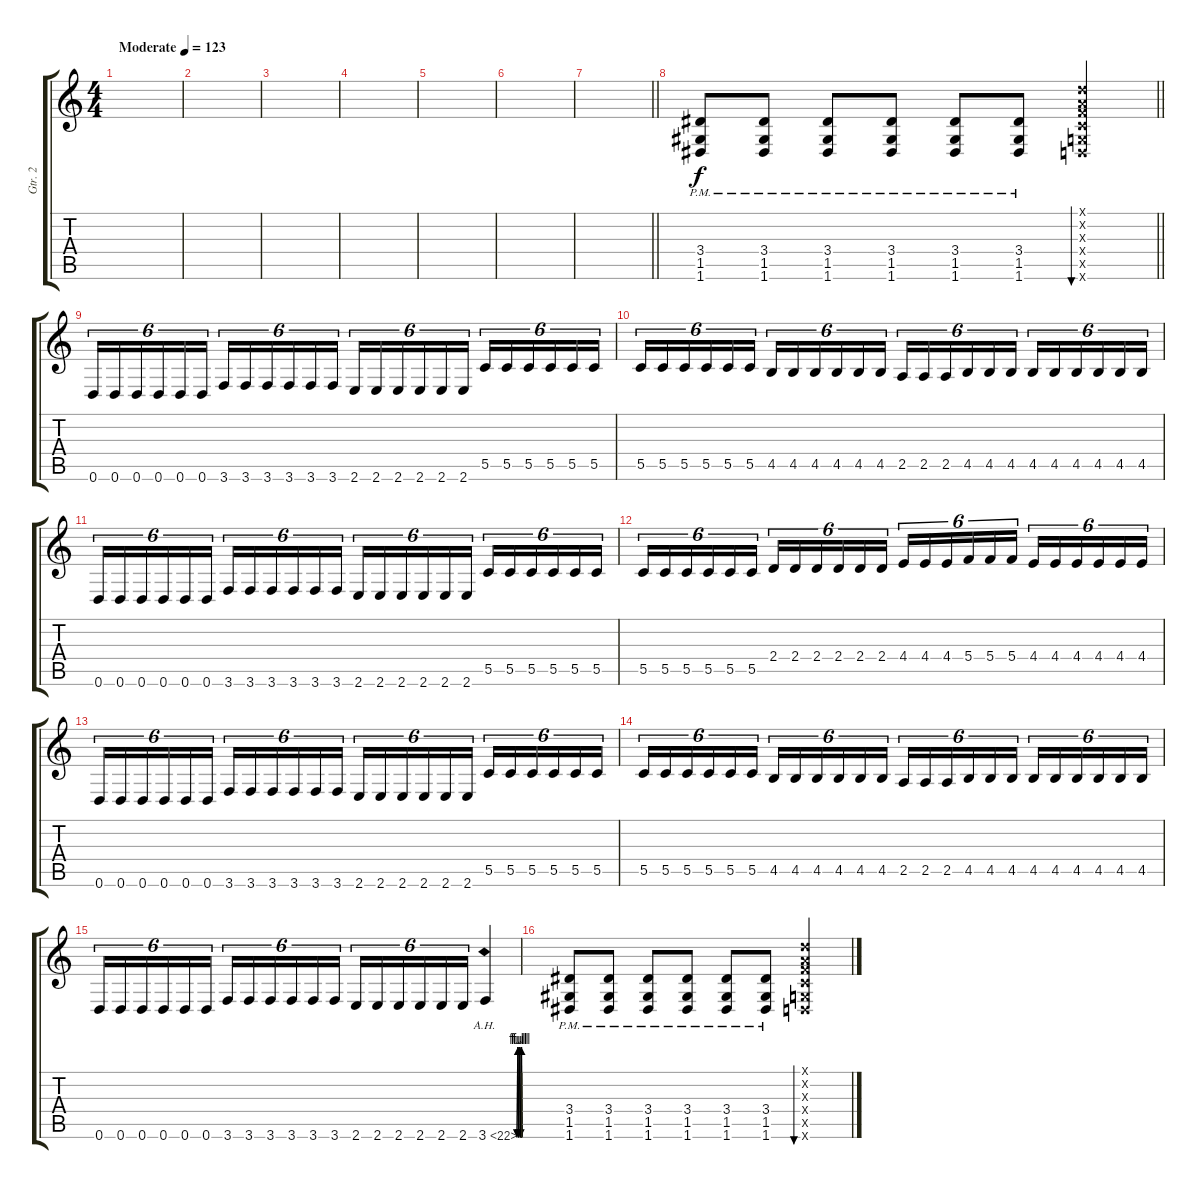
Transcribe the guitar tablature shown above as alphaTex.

\track ("Gtr. 2" "Gtr. 2") {instrument distortionguitar}
\staff {score tabs}
\tuning (D4 A3 F3 C3 G2 D2) {hide}
\ts (4 4)
\tempo (123 "Moderate")
\clef g2
\ks c
|
|
|
|
|
|
\barLineRight lightlight
|
\section ("" "")
\barLineRight lightlight
(3.4{pm} 1.5{pm} 1.6{pm}).8 (3.4{pm} 1.5{pm} 1.6{pm}).8 (3.4{pm} 1.5{pm} 1.6{pm}).8 (3.4{pm} 1.5{pm} 1.6{pm}).8 (3.4{pm} 1.5{pm} 1.6{pm}).8 (3.4{pm} 1.5{pm} 1.6{pm}).8 (0.1{x} 0.2{x} 0.3{x} 0.4{x} 0.5{x} 0.6{x}).4{bu 480} |
0.6.16{tu (6 4)} 0.6.16{tu (6 4)} 0.6.16{tu (6 4)} 0.6.16{tu (6 4)} 0.6.16{tu (6 4)} 0.6.16{tu (6 4)} 3.6.16{tu (6 4)} 3.6.16{tu (6 4)} 3.6.16{tu (6 4)} 3.6.16{tu (6 4)} 3.6.16{tu (6 4)} 3.6.16{tu (6 4)} 2.6.16{tu (6 4)} 2.6.16{tu (6 4)} 2.6.16{tu (6 4)} 2.6.16{tu (6 4)} 2.6.16{tu (6 4)} 2.6.16{tu (6 4)} 5.5.16{tu (6 4)} 5.5.16{tu (6 4)} 5.5.16{tu (6 4)} 5.5.16{tu (6 4)} 5.5.16{tu (6 4)} 5.5.16{tu (6 4)} |
5.5.16{tu (6 4)} 5.5.16{tu (6 4)} 5.5.16{tu (6 4)} 5.5.16{tu (6 4)} 5.5.16{tu (6 4)} 5.5.16{tu (6 4)} 4.5.16{tu (6 4)} 4.5.16{tu (6 4)} 4.5.16{tu (6 4)} 4.5.16{tu (6 4)} 4.5.16{tu (6 4)} 4.5.16{tu (6 4)} 2.5.16{tu (6 4)} 2.5.16{tu (6 4)} 2.5.16{tu (6 4)} 4.5.16{tu (6 4)} 4.5.16{tu (6 4)} 4.5.16{tu (6 4)} 4.5.16{tu (6 4)} 4.5.16{tu (6 4)} 4.5.16{tu (6 4)} 4.5.16{tu (6 4)} 4.5.16{tu (6 4)} 4.5.16{tu (6 4)} |
0.6.16{tu (6 4)} 0.6.16{tu (6 4)} 0.6.16{tu (6 4)} 0.6.16{tu (6 4)} 0.6.16{tu (6 4)} 0.6.16{tu (6 4)} 3.6.16{tu (6 4)} 3.6.16{tu (6 4)} 3.6.16{tu (6 4)} 3.6.16{tu (6 4)} 3.6.16{tu (6 4)} 3.6.16{tu (6 4)} 2.6.16{tu (6 4)} 2.6.16{tu (6 4)} 2.6.16{tu (6 4)} 2.6.16{tu (6 4)} 2.6.16{tu (6 4)} 2.6.16{tu (6 4)} 5.5.16{tu (6 4)} 5.5.16{tu (6 4)} 5.5.16{tu (6 4)} 5.5.16{tu (6 4)} 5.5.16{tu (6 4)} 5.5.16{tu (6 4)} |
5.5.16{tu (6 4)} 5.5.16{tu (6 4)} 5.5.16{tu (6 4)} 5.5.16{tu (6 4)} 5.5.16{tu (6 4)} 5.5.16{tu (6 4)} 2.4.16{tu (6 4)} 2.4.16{tu (6 4)} 2.4.16{tu (6 4)} 2.4.16{tu (6 4)} 2.4.16{tu (6 4)} 2.4.16{tu (6 4)} 4.4.16{tu (6 4)} 4.4.16{tu (6 4)} 4.4.16{tu (6 4)} 5.4.16{tu (6 4)} 5.4.16{tu (6 4)} 5.4.16{tu (6 4)} 4.4.16{tu (6 4)} 4.4.16{tu (6 4)} 4.4.16{tu (6 4)} 4.4.16{tu (6 4)} 4.4.16{tu (6 4)} 4.4.16{tu (6 4)} |
0.6.16{tu (6 4)} 0.6.16{tu (6 4)} 0.6.16{tu (6 4)} 0.6.16{tu (6 4)} 0.6.16{tu (6 4)} 0.6.16{tu (6 4)} 3.6.16{tu (6 4)} 3.6.16{tu (6 4)} 3.6.16{tu (6 4)} 3.6.16{tu (6 4)} 3.6.16{tu (6 4)} 3.6.16{tu (6 4)} 2.6.16{tu (6 4)} 2.6.16{tu (6 4)} 2.6.16{tu (6 4)} 2.6.16{tu (6 4)} 2.6.16{tu (6 4)} 2.6.16{tu (6 4)} 5.5.16{tu (6 4)} 5.5.16{tu (6 4)} 5.5.16{tu (6 4)} 5.5.16{tu (6 4)} 5.5.16{tu (6 4)} 5.5.16{tu (6 4)} |
5.5.16{tu (6 4)} 5.5.16{tu (6 4)} 5.5.16{tu (6 4)} 5.5.16{tu (6 4)} 5.5.16{tu (6 4)} 5.5.16{tu (6 4)} 4.5.16{tu (6 4)} 4.5.16{tu (6 4)} 4.5.16{tu (6 4)} 4.5.16{tu (6 4)} 4.5.16{tu (6 4)} 4.5.16{tu (6 4)} 2.5.16{tu (6 4)} 2.5.16{tu (6 4)} 2.5.16{tu (6 4)} 4.5.16{tu (6 4)} 4.5.16{tu (6 4)} 4.5.16{tu (6 4)} 4.5.16{tu (6 4)} 4.5.16{tu (6 4)} 4.5.16{tu (6 4)} 4.5.16{tu (6 4)} 4.5.16{tu (6 4)} 4.5.16{tu (6 4)} |
0.6.16{tu (6 4)} 0.6.16{tu (6 4)} 0.6.16{tu (6 4)} 0.6.16{tu (6 4)} 0.6.16{tu (6 4)} 0.6.16{tu (6 4)} 3.6.16{tu (6 4)} 3.6.16{tu (6 4)} 3.6.16{tu (6 4)} 3.6.16{tu (6 4)} 3.6.16{tu (6 4)} 3.6.16{tu (6 4)} 2.6.16{tu (6 4)} 2.6.16{tu (6 4)} 2.6.16{tu (6 4)} 2.6.16{tu (6 4)} 2.6.16{tu (6 4)} 2.6.16{tu (6 4)} 3.6{be (custom 0 0 10 4 19 0 30 4 40 0 49 4 60 0) ah 19}.4 |
(3.4{pm} 1.5{pm} 1.6{pm}).8 (3.4{pm} 1.5{pm} 1.6{pm}).8 (3.4{pm} 1.5{pm} 1.6{pm}).8 (3.4{pm} 1.5{pm} 1.6{pm}).8 (3.4{pm} 1.5{pm} 1.6{pm}).8 (3.4{pm} 1.5{pm} 1.6{pm}).8 (0.1{x} 0.2{x} 0.3{x} 0.4{x} 0.5{x} 0.6{x}).4{bu 480}
